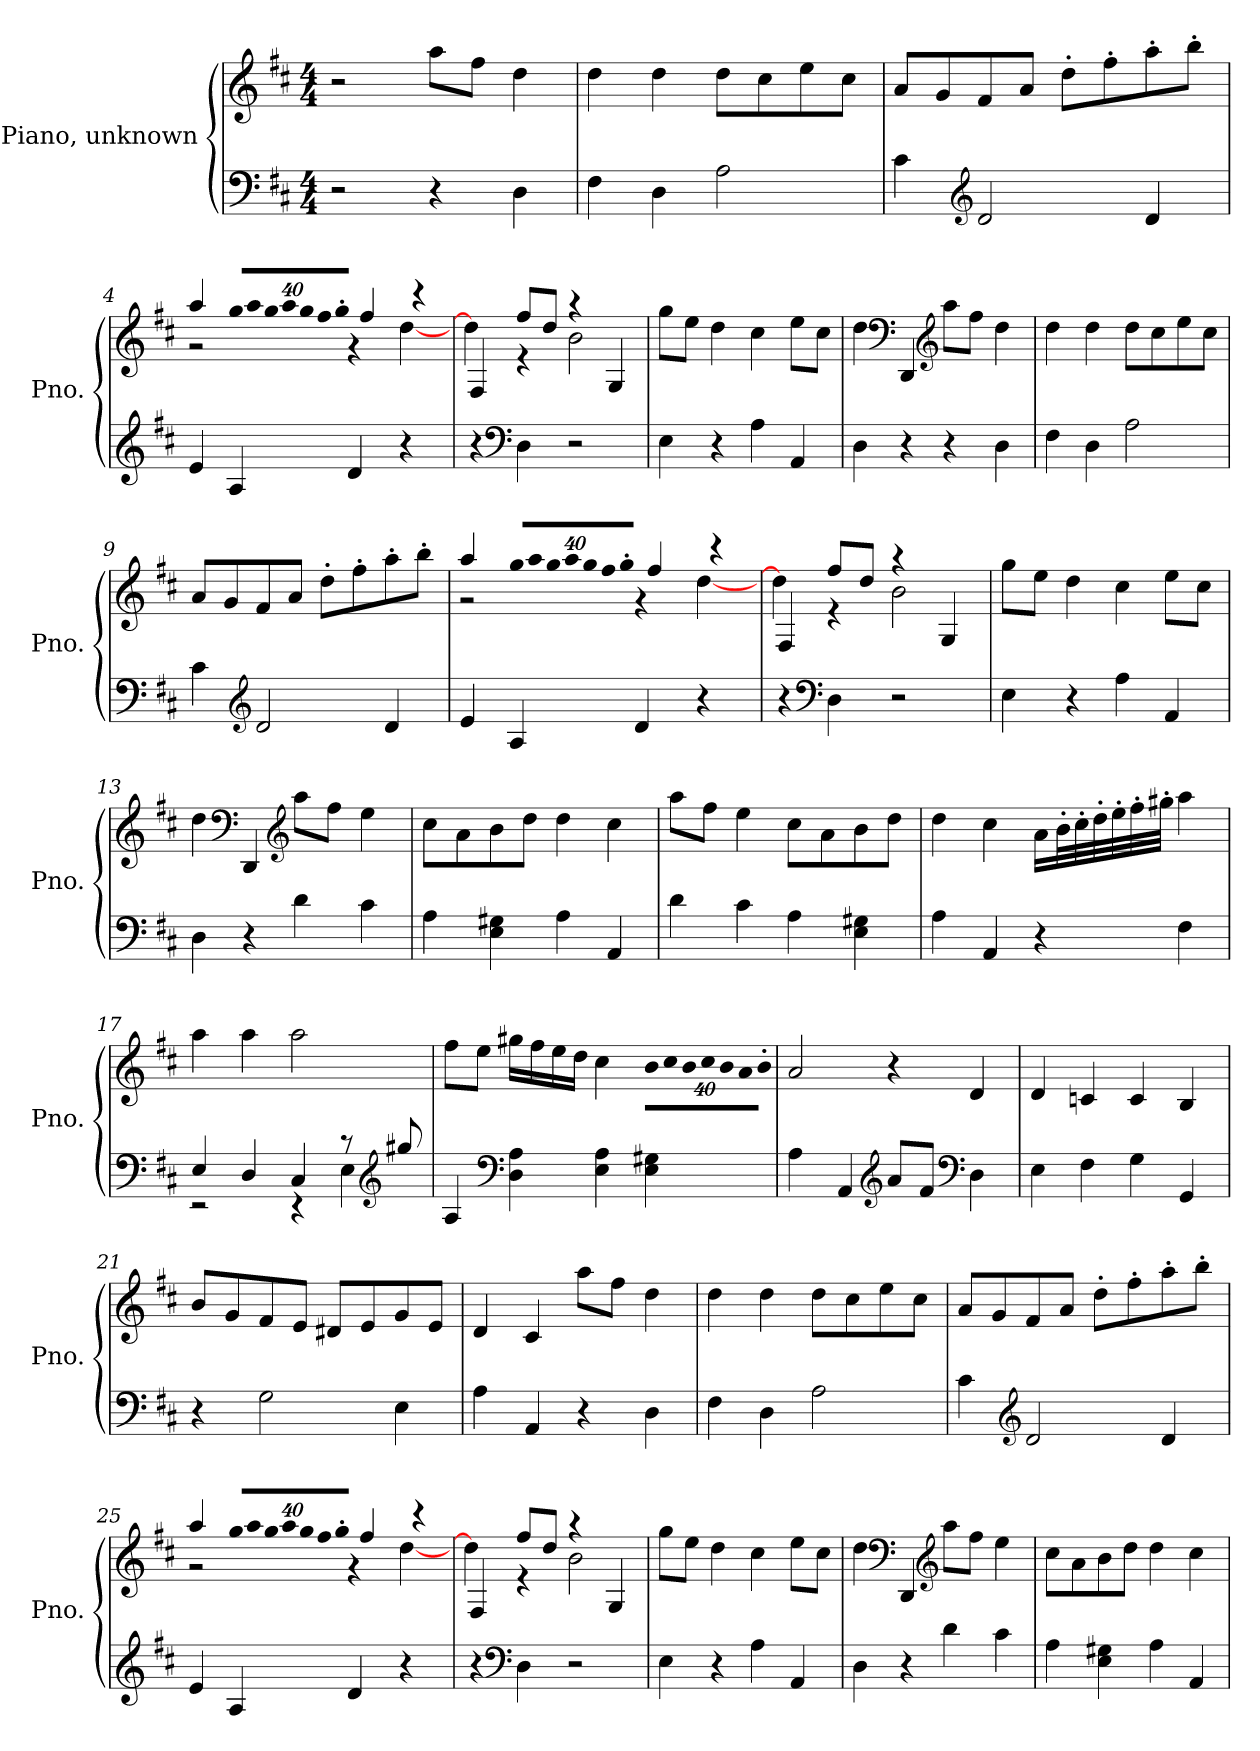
**kern	**kern
*part1	*part1
*staff2	*staff1
*I"Piano, unknown	*
*I'Pno.	*
*clefF4	*clefG2
*k[f#c#]	*k[f#c#]
*M4/4	*M4/4
*MM120	*MM120
=1	=1
2r	2r
4r	8aa\L
.	8ff#\J
4D\	4dd\
=2	=2
4F#\	4dd\
4D\	4dd\
2A\	8dd\L
.	8cc#\
.	8ee\
.	8cc#\J
=3	=3
4c#\	8a/L
.	8g/
*clefG2	*
2d/	8f#/
.	8a/J
.	8dd'\L
.	8ff#'\
4d/	8aa'\
.	8bb'\J
=4	=4
*	*^
4e/	4aa/	2r
*	*Xbrackettup	*
!	!LO:N:vis=32	!
4A/	640%23gg/LLL	.
!	!LO:N:vis=32	!
.	640%23aa/	.
!	!LO:N:vis=32	!
.	640%23gg/	.
!	!LO:N:vis=32	!
.	640%23aa/	.
!	!LO:N:vis=32	!
.	640%23gg/	.
!	!LO:N:vis=32	!
.	640%23ff#/	.
!	!LO:N:vis=32	!
.	640%23gg'/JJJ	.
4d/	.	4r
.	4ff#/	.
4r	.	[4dd\
.	4r	.
640ryy	.	640ryy
=5	=5	=5
4r	4F#/	4dd\]
*clefF4	*	*
4D\	8ff#/L	4r
.	8dd/J	.
2r	4r	2b\
.	4G/	.
*	*v	*v
!!LO:LB:g=z
=6	=6
4E\	8gg\L
.	8ee\J
4r	4dd\
4A\	4cc#\
4AA/	8ee\L
.	8cc#\J
=7	=7
4D\	4dd\
*	*clefF4
4r	4DD/
*	*clefG2
4r	8aa\L
.	8ff#\J
4D\	4dd\
=8	=8
4F#\	4dd\
4D\	4dd\
2A\	8dd\L
.	8cc#\
.	8ee\
.	8cc#\J
=9	=9
4c#\	8a/L
.	8g/
*clefG2	*
2d/	8f#/
.	8a/J
.	8dd'\L
.	8ff#'\
4d/	8aa'\
.	8bb'\J
=10	=10
*	*^
4e/	4aa/	2r
!	!LO:N:vis=32	!
4A/	640%23gg/LLL	.
!	!LO:N:vis=32	!
.	640%23aa/	.
!	!LO:N:vis=32	!
.	640%23gg/	.
!	!LO:N:vis=32	!
.	640%23aa/	.
!	!LO:N:vis=32	!
.	640%23gg/	.
!	!LO:N:vis=32	!
.	640%23ff#/	.
!	!LO:N:vis=32	!
.	640%23gg'/JJJ	.
4d/	.	4r
.	4ff#/	.
4r	.	[4dd\
.	4r	.
640ryy	.	640ryy
!!LO:LB:g=z	!!
=11	=11	=11
4r	4F#/	4dd\]
*clefF4	*	*
4D\	8ff#/L	4r
.	8dd/J	.
2r	4r	2b\
.	4G/	.
*	*v	*v
=12	=12
4E\	8gg\L
.	8ee\J
4r	4dd\
4A\	4cc#\
4AA/	8ee\L
.	8cc#\J
=13	=13
4D\	4dd\
*	*clefF4
4r	4DD/
*	*clefG2
4d\	8aa\L
.	8ff#\J
4c#\	4ee\
=14	=14
4A\	8cc#\L
.	8a\
4E\ 4G#X\	8b\
.	8dd\J
4A\	4dd\
4AA/	4cc#\
=15	=15
4d\	8aa\L
.	8ff#\J
4c#\	4ee\
4A\	8cc#\L
.	8a\
4E\ 4G#X\	8b\
.	8dd\J
!!LO:LB:g=z
=16	=16
4A\	4dd\
4AA/	4cc#\
4r	16a\LL
.	32b'\L
.	32cc#'\
.	32dd'\
.	32ee'\
.	32ff#'\
.	32gg#X'\JJJ
4F#\	4aa\
=17	=17
*^	*
4E/	2r	4aa\
4D/	.	4aa\
4C#/	4r	2aa\
8r	4E\	.
*clefG2	*	*
8gg#X/	.	.
*v	*v	*
=18	=18
4A/	8ff#\L
.	8ee\J
*clefF4	*
4D\ 4A\	16gg#X\LL
.	16ff#\
.	16ee\
.	16dd\JJ
4E\ 4A\	4cc#\
!	!LO:N:vis=32
4E\ 4G#X\	640%23b\LLL
!	!LO:N:vis=32
.	640%23cc#\
!	!LO:N:vis=32
.	640%23b\
!	!LO:N:vis=32
.	640%23cc#\
!	!LO:N:vis=32
.	640%23b\
!	!LO:N:vis=32
.	640%23a\
!	!LO:N:vis=32
.	640%23b'\JJJ
640ryy	.
!!LO:LB:g=z
=19	=19
4A\	2a/
4AA/	.
*clefG2	*
8a/L	4r
8f#/J	.
*clefF4	*
4D\	4d/
=20	=20
4E\	4d/
4F#\	4cn/
4G\	4c/
4GG/	4B/
=21	=21
4r	8b/L
.	8g/
2G\	8f#/
.	8e/J
.	8d#X/L
.	8e/
4E\	8g/
.	8e/J
=22	=22
4A\	4d/
4AA/	4c#/
4r	8aa\L
.	8ff#\J
4D\	4dd\
=23	=23
4F#\	4dd\
4D\	4dd\
2A\	8dd\L
.	8cc#\
.	8ee\
.	8cc#\J
!!LO:LB:g=z
=24	=24
4c#\	8a/L
.	8g/
*clefG2	*
2d/	8f#/
.	8a/J
.	8dd'\L
.	8ff#'\
4d/	8aa'\
.	8bb'\J
=25	=25
*	*^
4e/	4aa/	2r
!	!LO:N:vis=32	!
4A/	640%23gg/LLL	.
!	!LO:N:vis=32	!
.	640%23aa/	.
!	!LO:N:vis=32	!
.	640%23gg/	.
!	!LO:N:vis=32	!
.	640%23aa/	.
!	!LO:N:vis=32	!
.	640%23gg/	.
!	!LO:N:vis=32	!
.	640%23ff#/	.
!	!LO:N:vis=32	!
.	640%23gg'/JJJ	.
4d/	.	4r
.	4ff#/	.
4r	.	[4dd\
.	4r	.
640ryy	.	640ryy
=26	=26	=26
4r	4F#/	4dd\]
*clefF4	*	*
4D\	8ff#/L	4r
.	8dd/J	.
2r	4r	2b\
.	4G/	.
*	*v	*v
=27	=27
4E\	8gg\L
.	8ee\J
4r	4dd\
4A\	4cc#\
4AA/	8ee\L
.	8cc#\J
=28	=28
4D\	4dd\
*	*clefF4
4r	4DD/
*	*clefG2
4d\	8aa\L
.	8ff#\J
4c#\	4ee\
!!LO:PB:g=z
=29	=29
4A\	8cc#\L
.	8a\
4E\ 4G#X\	8b\
.	8dd\J
4A\	4dd\
4AA/	4cc#\
=	=
*-	*-
